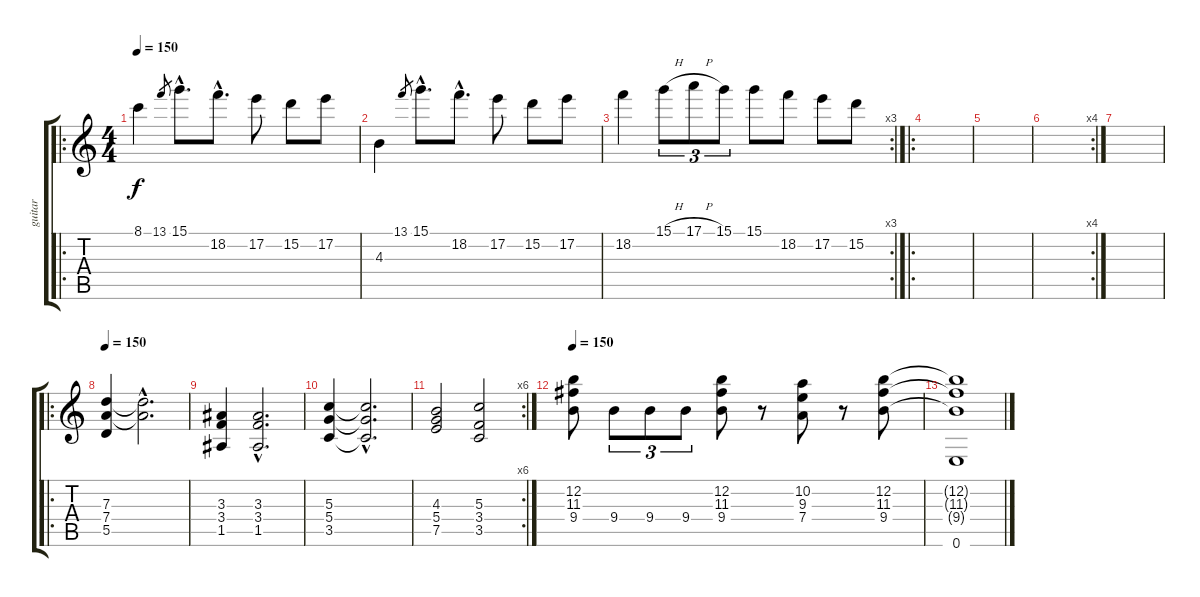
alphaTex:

\track ("guitar" "guitar") {instrument acousticguitarnylon}
\staff {score tabs}
\tuning (E4 B3 G3 D3 A2 E2) {hide}
\ro
\ts (4 4)
\tempo 150
\clef g2
\ks c
8.1.4{dy f volume 7 instrument distortionguitar} 13.1.8{gr} 15.1{hac}.8{d} 18.2{hac}.8{d} 17.2.8 15.2.8 17.2.8 |
4.3.4 13.1.8{gr} 15.1{hac}.8{d} 18.2{hac}.8{d} 17.2.8 15.2.8 17.2.8 |
\rc 3
18.2.4 15.1{h}.8{tu (3 2)} 17.1{h}.8{tu (3 2)} 15.1.8{tu (3 2)} 15.1.8 18.2.8 17.2.8 15.2.8 |
\ro
|
|
\rc 4
|
|
\ro
\tempo 150
(7.3 7.4 5.5).4{volume 7 instrument distortionguitar} (7.3{hac t} 7.4{hac t}).2{d} |
(3.3 3.4 1.5).4 (3.3{hac} 3.4{hac} 1.5{hac}).2{d} |
(5.3 5.4 3.5).4 (5.3{hac t} 5.4{hac t} 3.5{hac t}).2{d} |
\rc 6
(4.3 5.4 7.5).2 (5.3 3.4 3.5).2 |
\tempo 150
(12.2 11.3 9.4).8{volume 7 instrument distortionguitar} 9.4.8{tu (3 2)} 9.4.8{tu (3 2)} 9.4.8{tu (3 2)} (12.2 11.3 9.4).8 r.8 (10.2 9.3 7.4).8 r.8 (12.2 11.3 9.4).8 |
(12.2{t} 11.3{t} 9.4{t} 0.6).1
